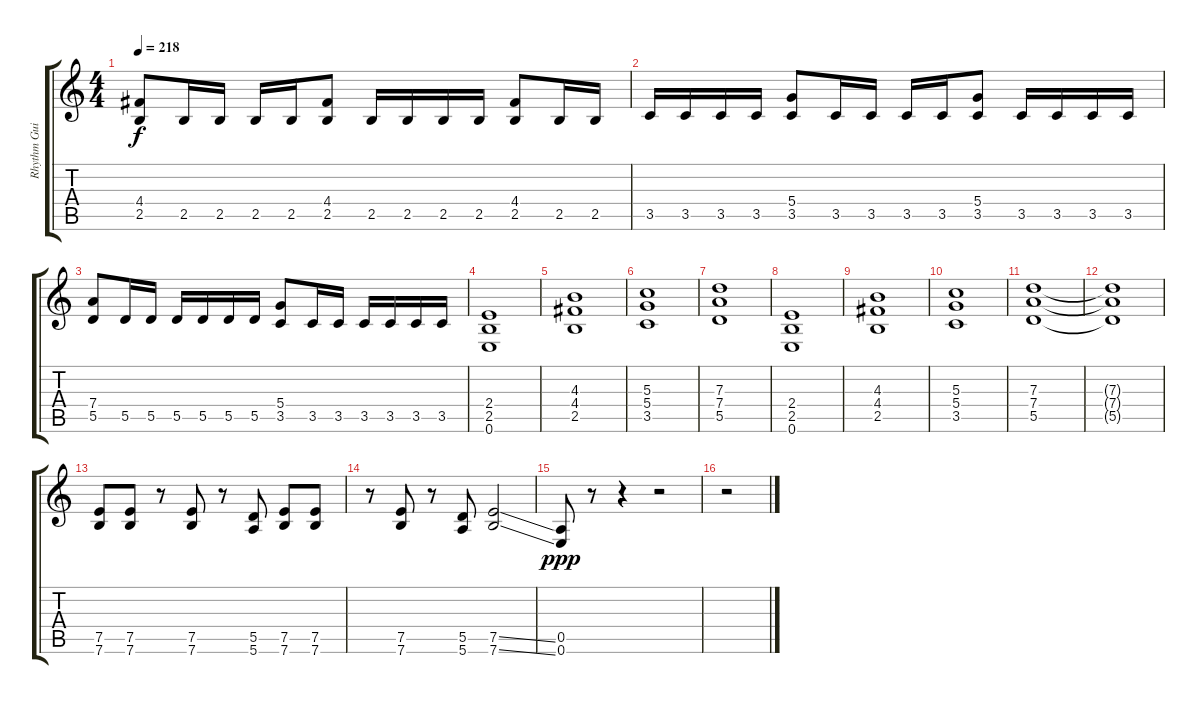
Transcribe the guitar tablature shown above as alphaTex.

\track ("Rhythm Guitar 1" "Rhythm Gui") {instrument distortionguitar}
\staff {score tabs}
\tuning (E4 B3 G3 D3 A2 E2) {hide}
\ts (4 4)
\tempo 218
\clef g2
\ks c
(4.4 2.5).8{dy f} 2.5.16 2.5.16 2.5.16 2.5.16 (4.4 2.5).8 2.5.16 2.5.16 2.5.16 2.5.16 (4.4 2.5).8 2.5.16 2.5.16 |
3.5.16 3.5.16 3.5.16 3.5.16 (5.4 3.5).8 3.5.16 3.5.16 3.5.16 3.5.16 (5.4 3.5).8 3.5.16 3.5.16 3.5.16 3.5.16 |
(7.4 5.5).8 5.5.16 5.5.16 5.5.16 5.5.16 5.5.16 5.5.16 (5.4 3.5).8 3.5.16 3.5.16 3.5.16 3.5.16 3.5.16 3.5.16 |
(2.4 2.5 0.6).1 |
(4.3 4.4 2.5).1 |
(5.3 5.4 3.5).1 |
(7.3 7.4 5.5).1 |
(2.4 2.5 0.6).1 |
(4.3 4.4 2.5).1 |
(5.3 5.4 3.5).1 |
(7.3 7.4 5.5).1 |
(7.3{t} 7.4{t} 5.5{t}).1 |
(7.5 7.6).8 (7.5 7.6).8 r.8 (7.5 7.6).8 r.8 (5.5 5.6).8 (7.5 7.6).8 (7.5 7.6).8 |
r.8 (7.5 7.6).8 r.8 (5.5 5.6).8 (7.5{ss} 7.6{ss}).2 |
(0.5 0.6).8{dy ppp} r.8 r.4 r.2 |
r.2
